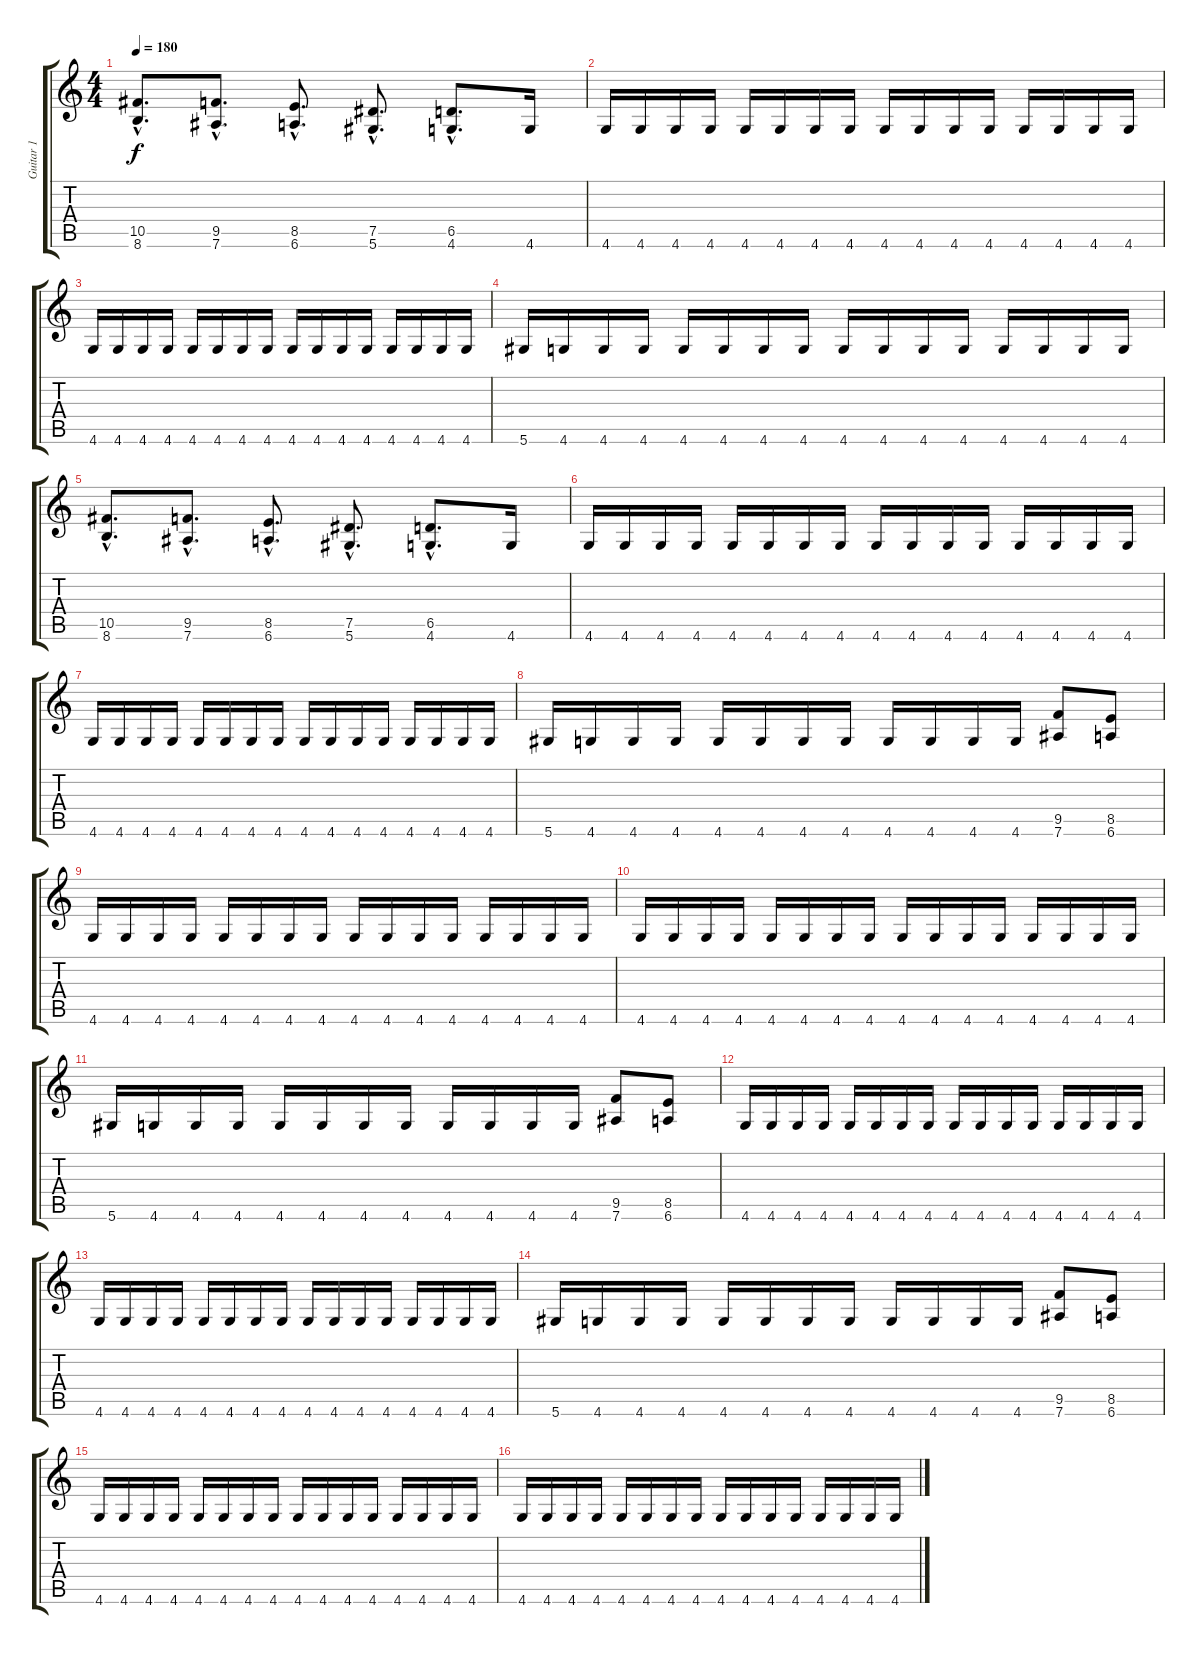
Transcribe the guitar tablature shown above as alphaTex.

\track ("Guitar 1" "Guitar 1") {instrument distortionguitar}
\staff {score tabs}
\tuning (Eb4 Bb3 Gb3 Db3 Ab2 Eb2) {hide}
\ts (4 4)
\tempo 180
\clef g2
\ks c
(10.5{hac} 8.6{hac}).8{d dy f} (9.5{hac} 7.6{hac}).8{d} (8.5{hac} 6.6{hac}).8{d} (7.5{hac} 5.6{hac}).8{d} (6.5{hac} 4.6{hac}).8{d} 4.6.16 |
4.6.16 4.6.16 4.6.16 4.6.16 4.6.16 4.6.16 4.6.16 4.6.16 4.6.16 4.6.16 4.6.16 4.6.16 4.6.16 4.6.16 4.6.16 4.6.16 |
4.6.16 4.6.16 4.6.16 4.6.16 4.6.16 4.6.16 4.6.16 4.6.16 4.6.16 4.6.16 4.6.16 4.6.16 4.6.16 4.6.16 4.6.16 4.6.16 |
5.6.16 4.6.16 4.6.16 4.6.16 4.6.16 4.6.16 4.6.16 4.6.16 4.6.16 4.6.16 4.6.16 4.6.16 4.6.16 4.6.16 4.6.16 4.6.16 |
(10.5{hac} 8.6{hac}).8{d} (9.5{hac} 7.6{hac}).8{d} (8.5{hac} 6.6{hac}).8{d} (7.5{hac} 5.6{hac}).8{d} (6.5{hac} 4.6{hac}).8{d} 4.6.16 |
4.6.16 4.6.16 4.6.16 4.6.16 4.6.16 4.6.16 4.6.16 4.6.16 4.6.16 4.6.16 4.6.16 4.6.16 4.6.16 4.6.16 4.6.16 4.6.16 |
4.6.16 4.6.16 4.6.16 4.6.16 4.6.16 4.6.16 4.6.16 4.6.16 4.6.16 4.6.16 4.6.16 4.6.16 4.6.16 4.6.16 4.6.16 4.6.16 |
5.6.16 4.6.16 4.6.16 4.6.16 4.6.16 4.6.16 4.6.16 4.6.16 4.6.16 4.6.16 4.6.16 4.6.16 (9.5 7.6).8 (8.5 6.6).8 |
4.6.16 4.6.16 4.6.16 4.6.16 4.6.16 4.6.16 4.6.16 4.6.16 4.6.16 4.6.16 4.6.16 4.6.16 4.6.16 4.6.16 4.6.16 4.6.16 |
4.6.16 4.6.16 4.6.16 4.6.16 4.6.16 4.6.16 4.6.16 4.6.16 4.6.16 4.6.16 4.6.16 4.6.16 4.6.16 4.6.16 4.6.16 4.6.16 |
5.6.16 4.6.16 4.6.16 4.6.16 4.6.16 4.6.16 4.6.16 4.6.16 4.6.16 4.6.16 4.6.16 4.6.16 (9.5 7.6).8 (8.5 6.6).8 |
4.6.16 4.6.16 4.6.16 4.6.16 4.6.16 4.6.16 4.6.16 4.6.16 4.6.16 4.6.16 4.6.16 4.6.16 4.6.16 4.6.16 4.6.16 4.6.16 |
4.6.16 4.6.16 4.6.16 4.6.16 4.6.16 4.6.16 4.6.16 4.6.16 4.6.16 4.6.16 4.6.16 4.6.16 4.6.16 4.6.16 4.6.16 4.6.16 |
5.6.16 4.6.16 4.6.16 4.6.16 4.6.16 4.6.16 4.6.16 4.6.16 4.6.16 4.6.16 4.6.16 4.6.16 (9.5 7.6).8 (8.5 6.6).8 |
4.6.16 4.6.16 4.6.16 4.6.16 4.6.16 4.6.16 4.6.16 4.6.16 4.6.16 4.6.16 4.6.16 4.6.16 4.6.16 4.6.16 4.6.16 4.6.16 |
4.6.16 4.6.16 4.6.16 4.6.16 4.6.16 4.6.16 4.6.16 4.6.16 4.6.16 4.6.16 4.6.16 4.6.16 4.6.16 4.6.16 4.6.16 4.6.16
